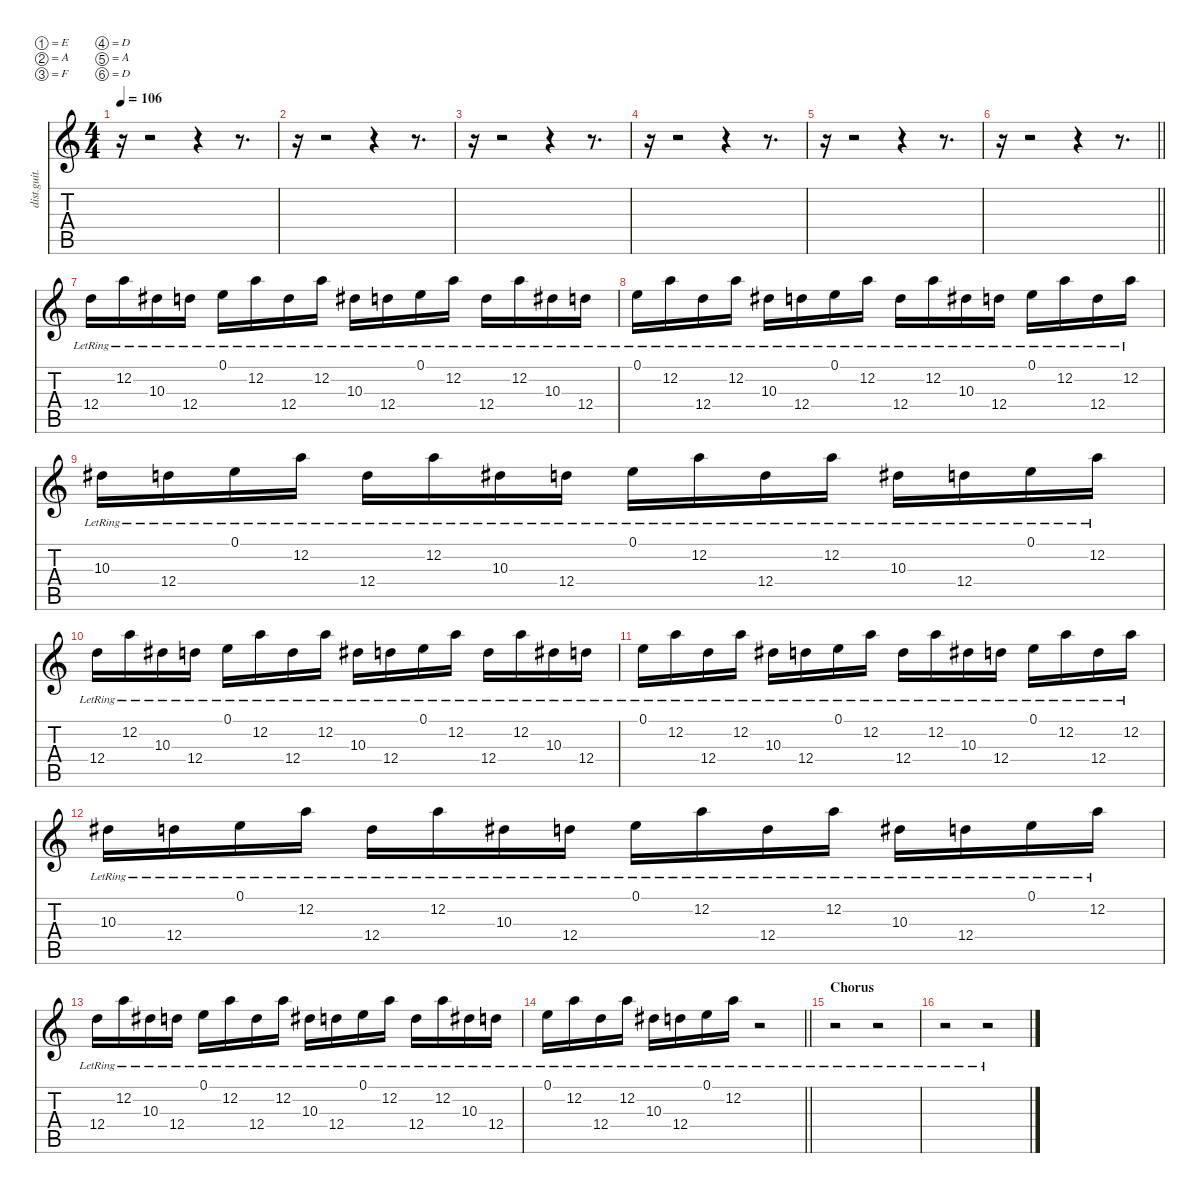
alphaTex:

\defaultSystemsLayout 4
\hideDynamics
\bracketExtendMode nobrackets
\otherSystemsTrackNameOrientation horizontal
\track ("Track 3" "dist.guit.") {instrument distortionguitar}
\staff {score tabs}
\tuning (E4 A3 F3 D3 A2 D2)
\ts (4 4)
\tempo 106
\clef g2
\ks c
r.16{dy f beam Down} r.2{beam Down} r.4{beam Down} r.8{d beam Down} |
r.16{beam Down} r.2{beam Down} r.4{beam Down} r.8{d beam Down} |
r.16{beam Down} r.2{beam Down} r.4{beam Down} r.8{d beam Down} |
r.16{beam Down} r.2{beam Down} r.4{beam Down} r.8{d beam Down} |
r.16{beam Down} r.2{beam Down} r.4{beam Down} r.8{d beam Down} |
\barLineRight lightlight
r.16{beam Down} r.2{beam Down} r.4{beam Down} r.8{d beam Down} |
\section ("" "")
12.4{lr}.16{beam Down} 12.2{lr}.16{beam Down} 10.3{lr acc #}.16{beam Down} 12.4{lr}.16{beam Down} 0.1{lr}.16{beam Down} 12.2{lr}.16{beam Down} 12.4{lr}.16{beam Down} 12.2{lr}.16{beam Down} 10.3{lr acc #}.16{beam Down} 12.4{lr}.16{beam Down} 0.1{lr}.16{beam Down} 12.2{lr}.16{beam Down} 12.4{lr}.16{beam Down} 12.2{lr}.16{beam Down} 10.3{lr acc #}.16{beam Down} 12.4{lr}.16{beam Down} |
0.1{lr}.16{beam Down} 12.2{lr}.16{beam Down} 12.4{lr}.16{beam Down} 12.2{lr}.16{beam Down} 10.3{lr acc #}.16{beam Down} 12.4{lr}.16{beam Down} 0.1{lr}.16{beam Down} 12.2{lr}.16{beam Down} 12.4{lr}.16{beam Down} 12.2{lr}.16{beam Down} 10.3{lr acc #}.16{beam Down} 12.4{lr}.16{beam Down} 0.1{lr}.16{beam Down} 12.2{lr}.16{beam Down} 12.4{lr}.16{beam Down} 12.2{lr}.16{beam Down} |
10.3{lr acc #}.16{beam Down} 12.4{lr}.16{beam Down} 0.1{lr}.16{beam Down} 12.2{lr}.16{beam Down} 12.4{lr}.16{beam Down} 12.2{lr}.16{beam Down} 10.3{lr acc #}.16{beam Down} 12.4{lr}.16{beam Down} 0.1{lr}.16{beam Down} 12.2{lr}.16{beam Down} 12.4{lr}.16{beam Down} 12.2{lr}.16{beam Down} 10.3{lr acc #}.16{beam Down} 12.4{lr}.16{beam Down} 0.1{lr}.16{beam Down} 12.2{lr}.16{beam Down} |
12.4{lr}.16{beam Down} 12.2{lr}.16{beam Down} 10.3{lr acc #}.16{beam Down} 12.4{lr}.16{beam Down} 0.1{lr}.16{beam Down} 12.2{lr}.16{beam Down} 12.4{lr}.16{beam Down} 12.2{lr}.16{beam Down} 10.3{lr acc #}.16{beam Down} 12.4{lr}.16{beam Down} 0.1{lr}.16{beam Down} 12.2{lr}.16{beam Down} 12.4{lr}.16{beam Down} 12.2{lr}.16{beam Down} 10.3{lr acc #}.16{beam Down} 12.4{lr}.16{beam Down} |
0.1{lr}.16{beam Down} 12.2{lr}.16{beam Down} 12.4{lr}.16{beam Down} 12.2{lr}.16{beam Down} 10.3{lr acc #}.16{beam Down} 12.4{lr}.16{beam Down} 0.1{lr}.16{beam Down} 12.2{lr}.16{beam Down} 12.4{lr}.16{beam Down} 12.2{lr}.16{beam Down} 10.3{lr acc #}.16{beam Down} 12.4{lr}.16{beam Down} 0.1{lr}.16{beam Down} 12.2{lr}.16{beam Down} 12.4{lr}.16{beam Down} 12.2{lr}.16{beam Down} |
10.3{lr acc #}.16{beam Down} 12.4{lr}.16{beam Down} 0.1{lr}.16{beam Down} 12.2{lr}.16{beam Down} 12.4{lr}.16{beam Down} 12.2{lr}.16{beam Down} 10.3{lr acc #}.16{beam Down} 12.4{lr}.16{beam Down} 0.1{lr}.16{beam Down} 12.2{lr}.16{beam Down} 12.4{lr}.16{beam Down} 12.2{lr}.16{beam Down} 10.3{lr acc #}.16{beam Down} 12.4{lr}.16{beam Down} 0.1{lr}.16{beam Down} 12.2{lr}.16{beam Down} |
12.4{lr}.16{beam Down} 12.2{lr}.16{beam Down} 10.3{lr acc #}.16{beam Down} 12.4{lr}.16{beam Down} 0.1{lr}.16{beam Down} 12.2{lr}.16{beam Down} 12.4{lr}.16{beam Down} 12.2{lr}.16{beam Down} 10.3{lr acc #}.16{beam Down} 12.4{lr}.16{beam Down} 0.1{lr}.16{beam Down} 12.2{lr}.16{beam Down} 12.4{lr}.16{beam Down} 12.2{lr}.16{beam Down} 10.3{lr acc #}.16{beam Down} 12.4{lr}.16{beam Down} |
\barLineRight lightlight
0.1{lr}.16{beam Down} 12.2{lr}.16{beam Down} 12.4{lr}.16{beam Down} 12.2{lr}.16{beam Down} 10.3{lr acc #}.16{beam Down} 12.4{lr}.16{beam Down} 0.1{lr}.16{beam Down} 12.2{lr}.16{beam Down} r.2{beam Down} |
\section ("" "Chorus")
r.2{beam Down} r.2{beam Down} |
r.2{beam Down} r.2{beam Down}
